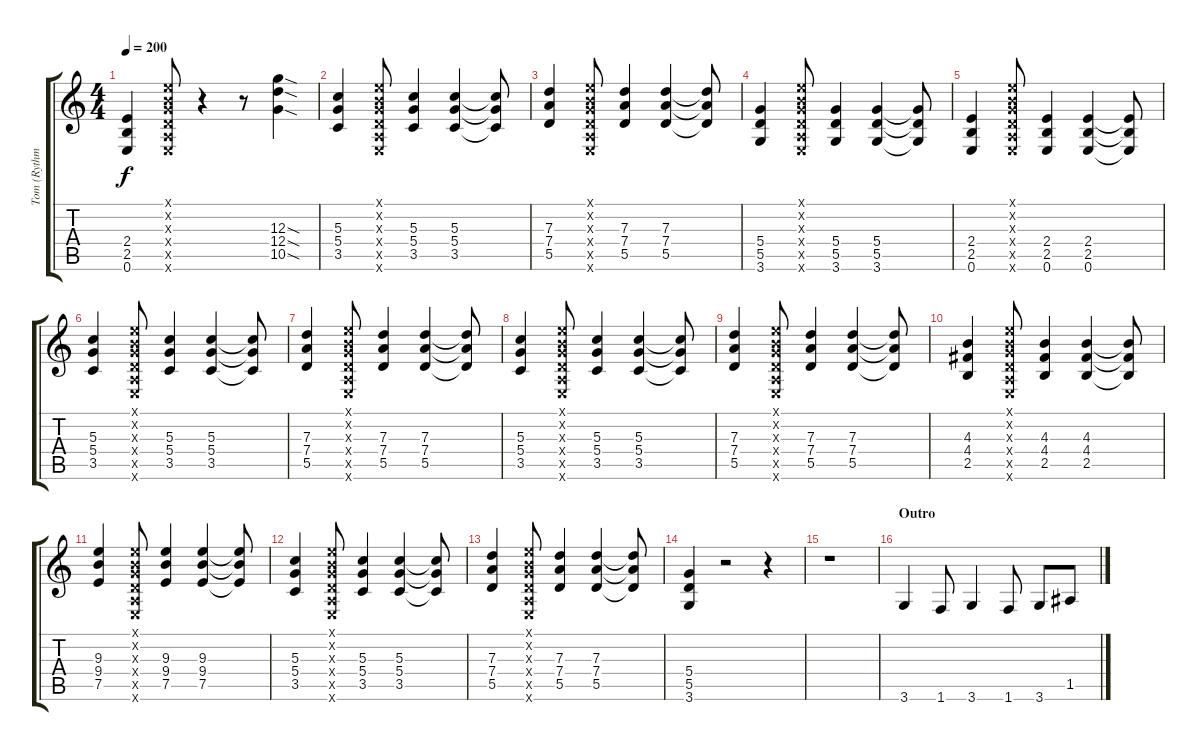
\track ("Tom (Rythmn Guitar)" "Tom (Rythm") {instrument overdrivenguitar}
\staff {score tabs}
\tuning (E4 B3 G3 D3 A2 E2) {hide}
\ts (4 4)
\tempo 200
\clef g2
\ks c
(2.4 2.5 0.6).4{dy f} (0.1{x} 0.2{x} 0.3{x} 0.4{x} 0.5{x} 0.6{x}).8 r.4 r.8 (12.3{sod} 12.4{sod} 10.5{sod}).4 |
(5.3 5.4 3.5).4 (0.1{x} 0.2{x} 0.3{x} 0.4{x} 0.5{x} 0.6{x}).8 (5.3 5.4 3.5).4 (5.3 5.4 3.5).4 (5.3{t} 5.4{t} 3.5{t}).8 |
(7.3 7.4 5.5).4 (0.1{x} 0.2{x} 0.3{x} 0.4{x} 0.5{x} 0.6{x}).8 (7.3 7.4 5.5).4 (7.3 7.4 5.5).4 (7.3{t} 7.4{t} 5.5{t}).8 |
(5.4 5.5 3.6).4 (0.1{x} 0.2{x} 0.3{x} 0.4{x} 0.5{x} 0.6{x}).8 (5.4 5.5 3.6).4 (5.4 5.5 3.6).4 (5.4{t} 5.5{t} 3.6{t}).8 |
(2.4 2.5 0.6).4 (0.1{x} 0.2{x} 0.3{x} 0.4{x} 0.5{x} 0.6{x}).8 (2.4 2.5 0.6).4 (2.4 2.5 0.6).4 (2.4{t} 2.5{t} 0.6{t}).8 |
(5.3 5.4 3.5).4 (0.1{x} 0.2{x} 0.3{x} 0.4{x} 0.5{x} 0.6{x}).8 (5.3 5.4 3.5).4 (5.3 5.4 3.5).4 (5.3{t} 5.4{t} 3.5{t}).8 |
(7.3 7.4 5.5).4 (0.1{x} 0.2{x} 0.3{x} 0.4{x} 0.5{x} 0.6{x}).8 (7.3 7.4 5.5).4 (7.3 7.4 5.5).4 (7.3{t} 7.4{t} 5.5{t}).8 |
(5.3 5.4 3.5).4 (0.1{x} 0.2{x} 0.3{x} 0.4{x} 0.5{x} 0.6{x}).8 (5.3 5.4 3.5).4 (5.3 5.4 3.5).4 (5.3{t} 5.4{t} 3.5{t}).8 |
(7.3 7.4 5.5).4 (0.1{x} 0.2{x} 0.3{x} 0.4{x} 0.5{x} 0.6{x}).8 (7.3 7.4 5.5).4 (7.3 7.4 5.5).4 (7.3{t} 7.4{t} 5.5{t}).8 |
(4.3 4.4 2.5).4 (0.1{x} 0.2{x} 0.3{x} 0.4{x} 0.5{x} 0.6{x}).8 (4.3 4.4 2.5).4 (4.3 4.4 2.5).4 (4.3{t} 4.4{t} 2.5{t}).8 |
(9.3 9.4 7.5).4 (0.1{x} 0.2{x} 0.3{x} 0.4{x} 0.5{x} 0.6{x}).8 (9.3 9.4 7.5).4 (9.3 9.4 7.5).4 (9.3{t} 9.4{t} 7.5{t}).8 |
(5.3 5.4 3.5).4 (0.1{x} 0.2{x} 0.3{x} 0.4{x} 0.5{x} 0.6{x}).8 (5.3 5.4 3.5).4 (5.3 5.4 3.5).4 (5.3{t} 5.4{t} 3.5{t}).8 |
(7.3 7.4 5.5).4 (0.1{x} 0.2{x} 0.3{x} 0.4{x} 0.5{x} 0.6{x}).8 (7.3 7.4 5.5).4 (7.3 7.4 5.5).4 (7.3{t} 7.4{t} 5.5{t}).8 |
(5.4 5.5 3.6).4 r.2 r.4 |
r.1 |
\section ("" "Outro")
3.6.4 1.6.8 3.6.4 1.6.8 3.6.8 1.5.8
